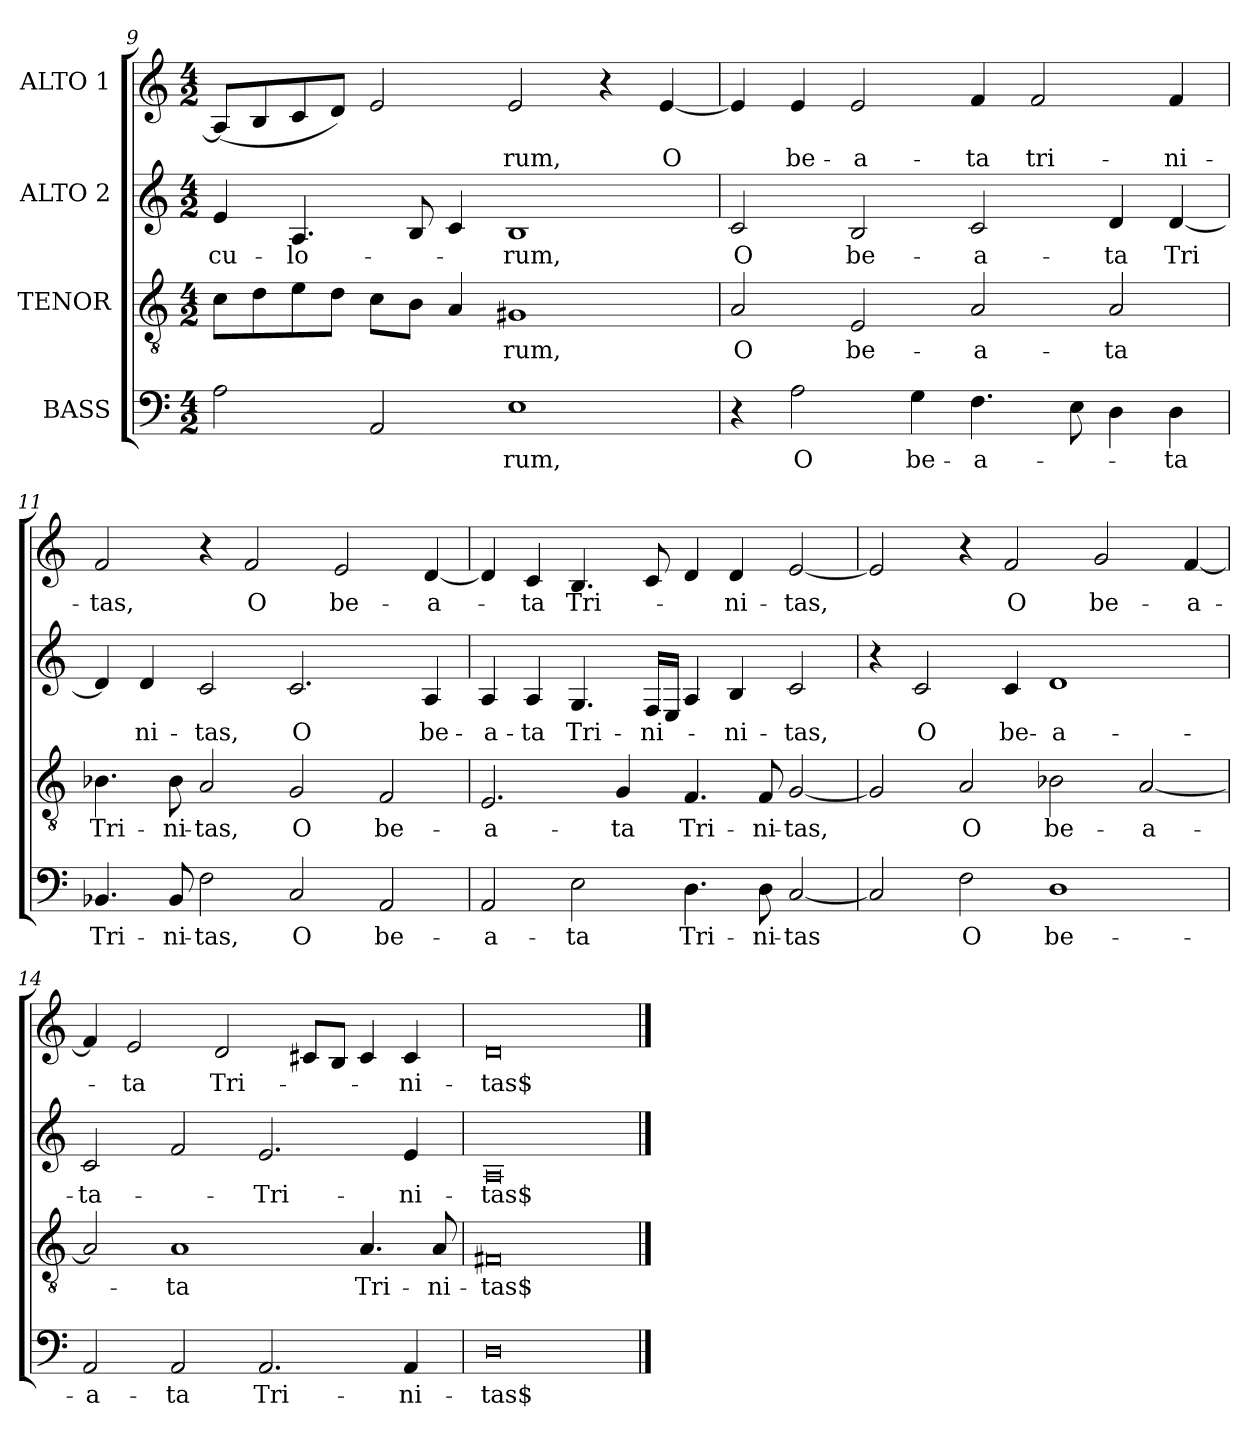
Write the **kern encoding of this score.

**kern	**text	**kern	**text	**kern	**text	**kern	**text
*part4	*part4	*part3	*part3	*part2	*part2	*part1	*part1
*staff4	*staff4	*staff3	*staff3	*staff2	*staff2	*staff1	*staff1
*I"BASS	*	*I"TENOR	*	*I"ALTO 2	*	*I"ALTO 1	*
*clefF4	*	*clefGv2	*	*clefG2	*	*clefG2	*
*k[]	*	*k[]	*	*k[]	*	*k[]	*
*C:	*	*C:	*	*C:	*	*C:	*
*M4/2	*	*M4/2	*	*M4/2	*	*M4/2	*
=9	=9	=9	=9	=9	=9	=9	=9
!	!	!	!	!	!LO:LY:b	!	!
2A\	.	8c\L	.	4e/	-cu-	(>8A/L]	.
.	.	8d\	.	.	.	8B/	.
!	!	!	!	!	!LO:LY:b	!	!
.	.	8e\	.	4.A/	-lo-	8c/	.
.	.	8d\J	.	.	.	8d/J)	.
2AA/	.	8c\L	.	.	.	2e/	.
.	.	8B\J	.	8B/	.	.	.
.	.	4A/	.	4c/	.	.	.
!	!LO:LY:b	!	!LO:LY:b	!	!LO:LY:b	!	!LO:LY:b
1E	-rum,	1G#X	-rum,	1B	-rum,	2e/	-rum,
.	.	.	.	.	.	4r	.
!	!	!	!	!	!	!	!LO:LY:b
.	.	.	.	.	.	[<4e/	O
=10	=10	=10	=10	=10	=10	=10	=10
!	!	!	!LO:LY:b	!	!LO:LY:b	!	!
4r	.	2A/	O	2c/	O	4e/]	.
!	!LO:LY:b	!	!	!	!	!	!LO:LY:b
2A\	O	.	.	.	.	4e/	be-
!	!	!	!LO:LY:b	!	!LO:LY:b	!	!LO:LY:b
.	.	2E/	be-	2B/	be-	2e/	-a-
!	!LO:LY:b	!	!	!	!	!	!
4G\	be-	.	.	.	.	.	.
!	!LO:LY:b:rj	!	!LO:LY:b	!	!LO:LY:b	!	!LO:LY:b
4.F\	-a-	2A/	-a-	2c/	-a-	4f/	-ta
!	!	!	!	!	!	!	!LO:LY:b
.	.	.	.	.	.	2f/	tri-
8E\	.	.	.	.	.	.	.
!	!	!	!LO:LY:b	!	!LO:LY:b	!	!
4D\	.	2A/	-ta	4d/	-ta	.	.
!	!LO:LY:b	!	!	!	!LO:LY:b	!	!LO:LY:b
4D\	-ta	.	.	[<4d/	Tri	4f/	-ni-
!!LO:LB:g=z
=11	=11	=11	=11	=11	=11	=11	=11
!	!LO:LY:b	!	!LO:LY:b	!	!	!	!LO:LY:b
4.BB-X/	Tri-	4.B-X\	Tri-	4d/]	.	2f/	-tas,
!	!	!	!	!	!LO:LY:b	!	!
.	.	.	.	4d/	ni-	.	.
!	!LO:LY:b	!	!LO:LY:b	!	!	!	!
8BB-/	-ni-	8B-\	-ni-	.	.	.	.
!	!LO:LY:b	!	!LO:LY:b	!	!LO:LY:b	!	!
2F\	-tas,	2A/	-tas,	2c/	-tas,	4r	.
!	!	!	!	!	!	!	!LO:LY:b
.	.	.	.	.	.	2f/	O
!	!LO:LY:b	!	!LO:LY:b	!	!LO:LY:b	!	!
2C/	O	2G/	O	2.c/	O	.	.
!	!	!	!	!	!	!	!LO:LY:b
.	.	.	.	.	.	2e/	be-
!	!LO:LY:b	!	!LO:LY:b	!	!	!	!
2AA/	be-	2F/	be-	.	.	.	.
!	!	!	!	!	!LO:LY:b	!	!LO:LY:b
.	.	.	.	4A/	be-	[<4d/	-a-
=12	=12	=12	=12	=12	=12	=12	=12
!	!LO:LY:b	!	!LO:LY:b	!	!LO:LY:b	!	!
2AA/	-a-	2.E/	-a-	4A/	-a-	4d/]	.
!	!	!	!	!	!LO:LY:b	!	!LO:LY:b
.	.	.	.	4A/	-ta	4c/	-ta
!	!LO:LY:b	!	!	!	!LO:LY:b	!	!LO:LY:b
2E\	-ta	.	.	4.G/	Tri-	4.B/	Tri-
!	!	!	!LO:LY:b	!	!	!	!
.	.	4G/	-ta	.	.	.	.
!	!	!	!	!	!LO:LY:b	!	!
.	.	.	.	16F/LL	-ni-	8c/	.
.	.	.	.	16E/JJ	.	.	.
!	!LO:LY:b	!	!LO:LY:b	!	!	!	!
4.D\	Tri-	4.F/	Tri-	4A/	.	4d/	.
!	!	!	!	!	!LO:LY:b	!	!LO:LY:b
.	.	.	.	4B/	-ni-	4d/	-ni-
!	!LO:LY:b	!	!LO:LY:b	!	!	!	!
8D\	-ni-	8F/	-ni-	.	.	.	.
!	!LO:LY:b	!	!LO:LY:b	!	!LO:LY:b	!	!LO:LY:b
[<2C/	-tas	[<2G/	-tas,	2c/	-tas,	[<2e/	-tas,
!!LO:LB:g=z
=13	=13	=13	=13	=13	=13	=13	=13
2C/]	.	2G/]	.	4r	.	2e/]	.
!	!	!	!	!	!LO:LY:b	!	!
.	.	.	.	2c/	O	.	.
!	!LO:LY:b	!	!LO:LY:b	!	!	!	!
2F\	O	2A/	O	.	.	4r	.
!	!	!	!	!	!LO:LY:b	!	!LO:LY:b
.	.	.	.	4c/	be-	2f/	O
!	!LO:LY:b	!	!LO:LY:b	!	!LO:LY:b:rj	!	!
1D	be-	2B-X\	be-	1d	-a-	.	.
!	!	!	!	!	!	!	!LO:LY:b
.	.	.	.	.	.	2g/	be-
!	!	!	!LO:LY:b	!	!	!	!
.	.	[<2A/	-a-	.	.	.	.
!	!	!	!	!	!	!	!LO:LY:b
.	.	.	.	.	.	[<4f/	-a-
=14	=14	=14	=14	=14	=14	=14	=14
!	!LO:LY:b	!	!	!	!LO:LY:b	!	!
2AA/	-a-	2A/]	.	2c/	-ta-	4f/]	.
!	!	!	!	!	!	!	!LO:LY:b
.	.	.	.	.	.	2e/	-ta
!	!LO:LY:b	!	!LO:LY:b	!	!	!	!
2AA/	-ta	1A	-ta	2f/	.	.	.
!	!	!	!	!	!	!	!LO:LY:b
.	.	.	.	.	.	2d/	Tri-
!	!LO:LY:b	!	!	!	!LO:LY:b	!	!
2.AA/	Tri-	.	.	2.e/	-Tri-	.	.
.	.	.	.	.	.	8c#X/L	.
.	.	.	.	.	.	8B/J	.
!	!	!	!LO:LY:b	!	!	!	!
.	.	4.A/	Tri-	.	.	4c#/	.
!	!LO:LY:b	!	!	!	!LO:LY:b	!	!LO:LY:b
4AA/	-ni-	.	.	4e/	-ni-	4c#/	-ni-
!	!	!	!LO:LY:b	!	!	!	!
.	.	8A/	-ni-	.	.	.	.
=15	=15	=15	=15	=15	=15	=15	=15
!	!LO:LY:b	!	!LO:LY:b	!	!LO:LY:b	!	!LO:LY:b
0D	-tas$	0F#X	-tas$	0A	-tas$	0d	-tas$
==	==	==	==	==	==	==	==
*-	*-	*-	*-	*-	*-	*-	*-
